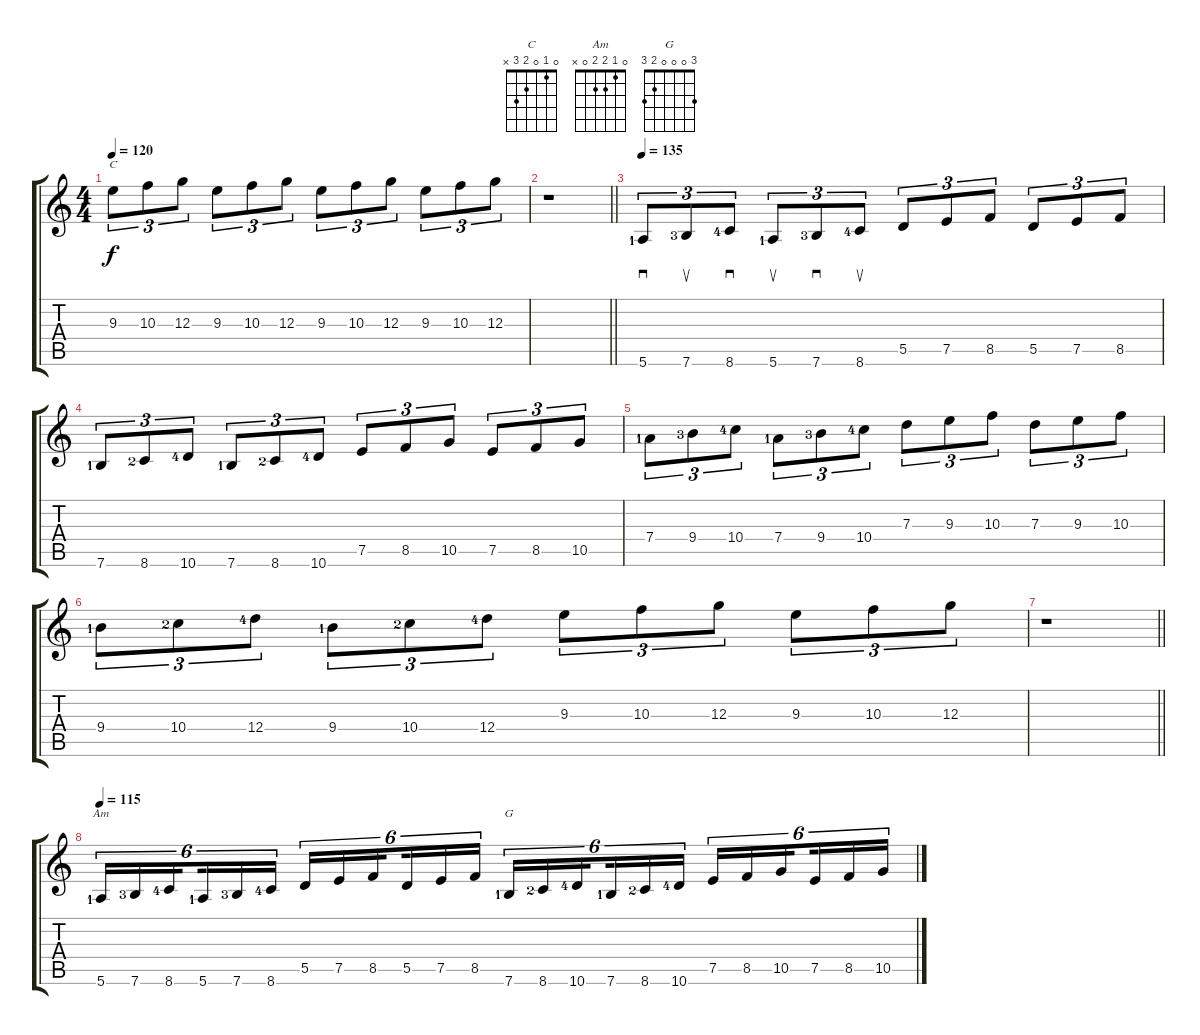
\track "" {instrument overdrivenguitar}
\staff {score tabs}
\tuning (E4 B3 G3 D3 A2 E2) {hide}
\chord ("C" 0 1 0 2 3 x)
\chord ("Am" 0 1 2 2 0 x)
\chord ("G" 3 0 0 0 2 3)
\ts (4 4)
\tempo 120
\clef g2
\ks c
9.3.8{tu (3 2) ch "C" dy f} 10.3.8{tu (3 2)} 12.3.8{tu (3 2)} 9.3.8{tu (3 2)} 10.3.8{tu (3 2)} 12.3.8{tu (3 2)} 9.3.8{tu (3 2)} 10.3.8{tu (3 2)} 12.3.8{tu (3 2)} 9.3.8{tu (3 2)} 10.3.8{tu (3 2)} 12.3.8{tu (3 2)} |
\barLineRight lightlight
r.1 |
\section ("" "")
\tempo 135
5.6{lf 2}.8{sd tu (3 2)} 7.6{lf 4}.8{su tu (3 2)} 8.6{lf 5}.8{sd tu (3 2)} 5.6{lf 2}.8{su tu (3 2)} 7.6{lf 4}.8{sd tu (3 2)} 8.6{lf 5}.8{su tu (3 2)} 5.5.8{tu (3 2)} 7.5.8{tu (3 2)} 8.5.8{tu (3 2)} 5.5.8{tu (3 2)} 7.5.8{tu (3 2)} 8.5.8{tu (3 2)} |
7.6{lf 2}.8{tu (3 2)} 8.6{lf 3}.8{tu (3 2)} 10.6{lf 5}.8{tu (3 2)} 7.6{lf 2}.8{tu (3 2)} 8.6{lf 3}.8{tu (3 2)} 10.6{lf 5}.8{tu (3 2)} 7.5.8{tu (3 2)} 8.5.8{tu (3 2)} 10.5.8{tu (3 2)} 7.5.8{tu (3 2)} 8.5.8{tu (3 2)} 10.5.8{tu (3 2)} |
7.4{lf 2}.8{tu (3 2)} 9.4{lf 4}.8{tu (3 2)} 10.4{lf 5}.8{tu (3 2)} 7.4{lf 2}.8{tu (3 2)} 9.4{lf 4}.8{tu (3 2)} 10.4{lf 5}.8{tu (3 2)} 7.3.8{tu (3 2)} 9.3.8{tu (3 2)} 10.3.8{tu (3 2)} 7.3.8{tu (3 2)} 9.3.8{tu (3 2)} 10.3.8{tu (3 2)} |
9.4{lf 2}.8{tu (3 2)} 10.4{lf 3}.8{tu (3 2)} 12.4{lf 5}.8{tu (3 2)} 9.4{lf 2}.8{tu (3 2)} 10.4{lf 3}.8{tu (3 2)} 12.4{lf 5}.8{tu (3 2)} 9.3.8{tu (3 2)} 10.3.8{tu (3 2)} 12.3.8{tu (3 2)} 9.3.8{tu (3 2)} 10.3.8{tu (3 2)} 12.3.8{tu (3 2)} |
\barLineRight lightlight
r.1 |
\section ("" "")
\tempo 115
5.6{lf 2}.16{tu (6 4) ch "Am"} 7.6{lf 4}.16{tu (6 4)} 8.6{lf 5}.16{tu (6 4) beam splitsecondary} 5.6{lf 2}.16{tu (6 4)} 7.6{lf 4}.16{tu (6 4)} 8.6{lf 5}.16{tu (6 4)} 5.5.16{tu (6 4)} 7.5.16{tu (6 4)} 8.5.16{tu (6 4) beam splitsecondary} 5.5.16{tu (6 4)} 7.5.16{tu (6 4)} 8.5.16{tu (6 4)} 7.6{lf 2}.16{tu (6 4) ch "G"} 8.6{lf 3}.16{tu (6 4)} 10.6{lf 5}.16{tu (6 4) beam splitsecondary} 7.6{lf 2}.16{tu (6 4)} 8.6{lf 3}.16{tu (6 4)} 10.6{lf 5}.16{tu (6 4)} 7.5.16{tu (6 4)} 8.5.16{tu (6 4)} 10.5.16{tu (6 4) beam splitsecondary} 7.5.16{tu (6 4)} 8.5.16{tu (6 4)} 10.5.16{tu (6 4)}
